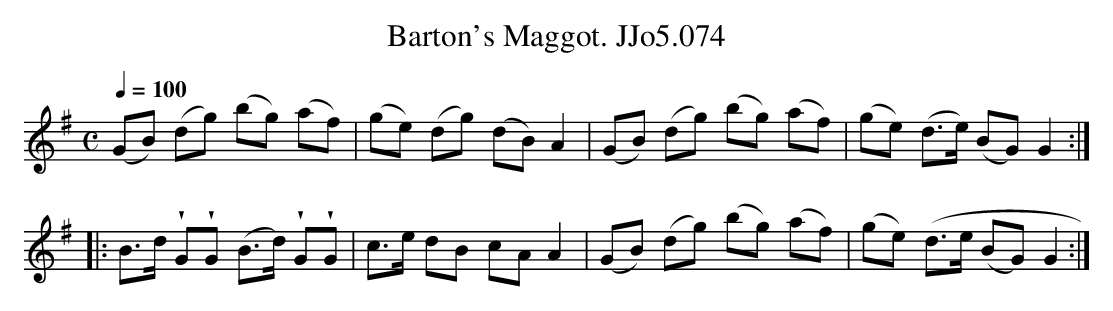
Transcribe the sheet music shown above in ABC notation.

X:1
T:Barton's Maggot. JJo5.074
M:C
L:1/8
Q:1/4=100
K:G
(GB) (dg) (bg) (af) | (ge) (dg) (dB) A2 | \
(GB) (dg) (bg) (af) | (ge) (d>e) (BG) G2 :|
|: B>d !wedge!G!wedge!G (B>d) !wedge!G!wedge!G  | c>e dB cA A2 | \
(GB) (dg) (bg) (af) | (ge) (d>e (BG) G2 :|
